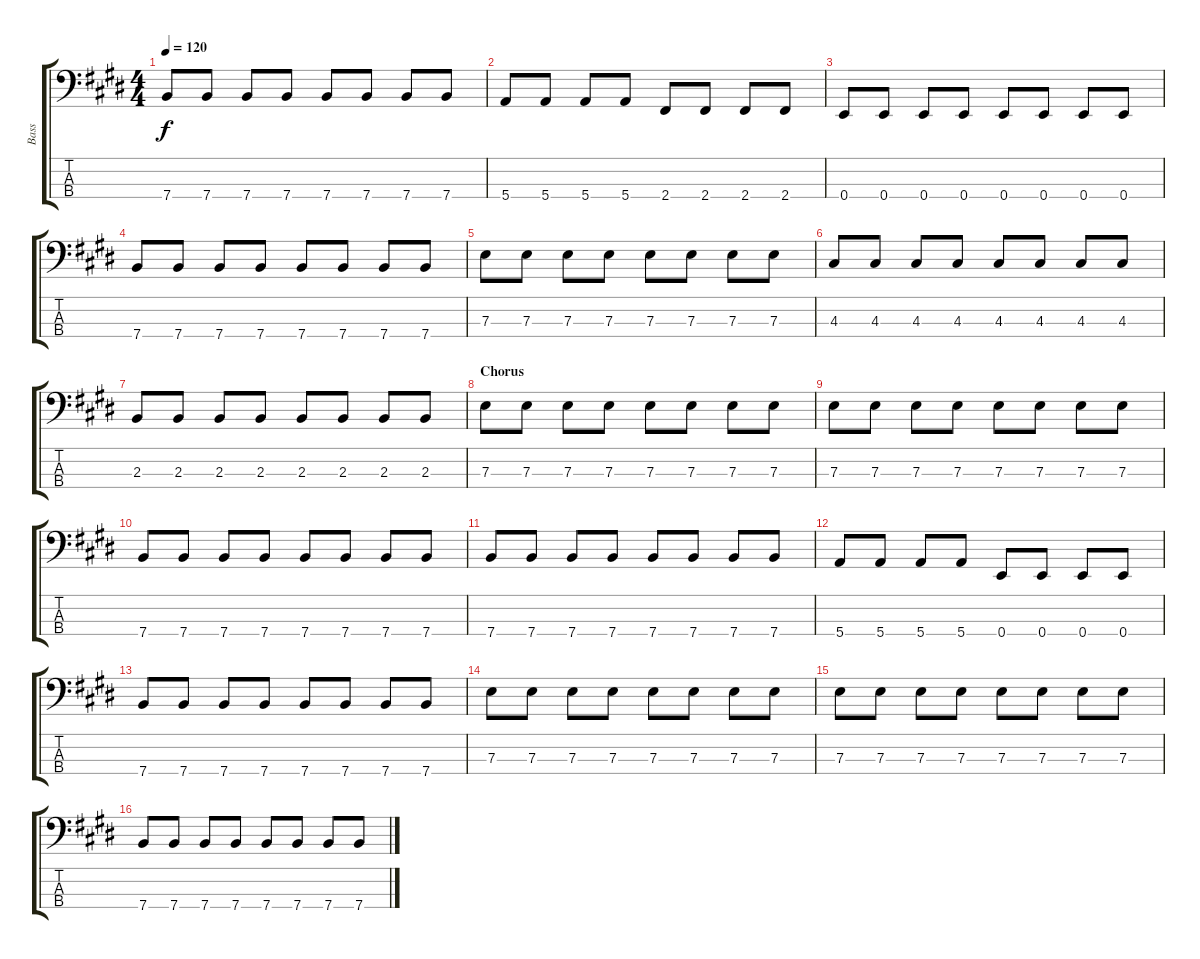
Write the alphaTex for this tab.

\track ("Bass" "Bass") {instrument electricbassfinger}
\staff {score tabs}
\tuning (G2 D2 A1 E1) {hide}
\ts (4 4)
\tempo 120
\clef f4
\ks e
7.4.8{dy f} 7.4.8 7.4.8 7.4.8 7.4.8 7.4.8 7.4.8 7.4.8 |
5.4.8 5.4.8 5.4.8 5.4.8 2.4.8 2.4.8 2.4.8 2.4.8 |
0.4.8 0.4.8 0.4.8 0.4.8 0.4.8 0.4.8 0.4.8 0.4.8 |
7.4.8 7.4.8 7.4.8 7.4.8 7.4.8 7.4.8 7.4.8 7.4.8 |
7.3.8 7.3.8 7.3.8 7.3.8 7.3.8 7.3.8 7.3.8 7.3.8 |
4.3.8 4.3.8 4.3.8 4.3.8 4.3.8 4.3.8 4.3.8 4.3.8 |
2.3.8 2.3.8 2.3.8 2.3.8 2.3.8 2.3.8 2.3.8 2.3.8 |
\section ("" "Chorus")
7.3.8 7.3.8 7.3.8 7.3.8 7.3.8 7.3.8 7.3.8 7.3.8 |
7.3.8 7.3.8 7.3.8 7.3.8 7.3.8 7.3.8 7.3.8 7.3.8 |
7.4.8 7.4.8 7.4.8 7.4.8 7.4.8 7.4.8 7.4.8 7.4.8 |
7.4.8 7.4.8 7.4.8 7.4.8 7.4.8 7.4.8 7.4.8 7.4.8 |
5.4.8 5.4.8 5.4.8 5.4.8 0.4.8 0.4.8 0.4.8 0.4.8 |
7.4.8 7.4.8 7.4.8 7.4.8 7.4.8 7.4.8 7.4.8 7.4.8 |
7.3.8 7.3.8 7.3.8 7.3.8 7.3.8 7.3.8 7.3.8 7.3.8 |
7.3.8 7.3.8 7.3.8 7.3.8 7.3.8 7.3.8 7.3.8 7.3.8 |
7.4.8 7.4.8 7.4.8 7.4.8 7.4.8 7.4.8 7.4.8 7.4.8
